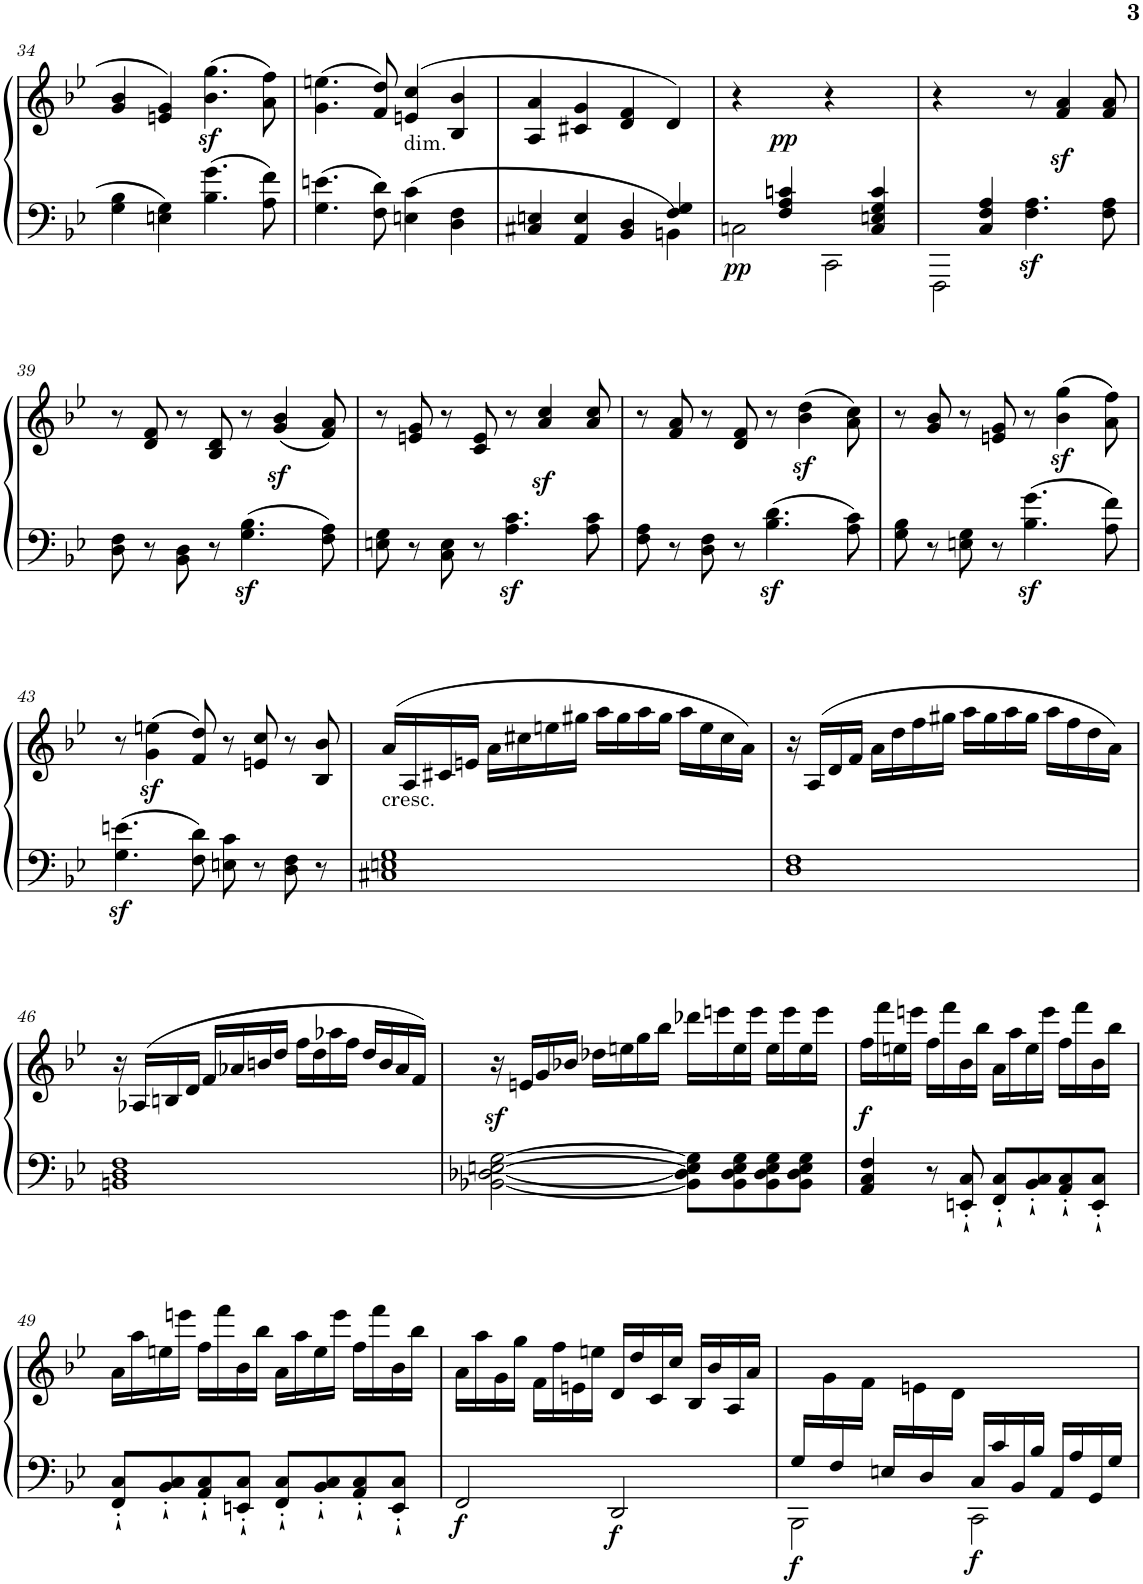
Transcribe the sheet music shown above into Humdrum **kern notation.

**kern	**kern	**dynam
*part1	*part1	*part1
*staff2	*staff1	*staff1/2
*I"Piano	*	*
*I'Pno	*	*
!!LO:PB:g=z
*clefF4	*clefG2	*
*k[b-e-]	*k[b-e-]	*
*B-:	*B-:	*
*M4/4	*M4/4	*
*met(c)	*met(c)	*
=34	=34	=34
4G\ 4B-\	4g/ 4b-/	.
4En\ 4G\	4en/ 4g/	.
4.B-\ 4.g\	(4.b-\z< 4.gg\z<	.
8A\ 8f\	8a\ 8ff\)	.
=35	=35	=35
4.G\ 4.en\	(4.g\ 4.een\	.
8F\ 8d\	8f/ 8dd/)	.
!	!LO:TX:b:t=dim.	!
4En\ 4c\	(4en/ 4cc/	.
4D\ 4F\	4B-/ 4b-/	.
=36	=36	=36
*^	*	*
2.ryy	4C#X/ 4En/	4A/ 4a/	.
.	4AA/ 4E/	4c#X/ 4g/	.
.	4BB-/ 4D/	4d/ 4f/	.
4F/ 4G/	4BBn\	4d/)	.
=37	=37	=37	=37
!	!	!	!LO:DY:b=2
4ryy	2Cn\	4r	pp
!	!	!	!LO:DY:b
4F/ 4A/ 4cn/	.	4ryy	pp
4ryy	2CC\	4r	.
4C/ 4En/ 4G/ 4c/	.	4ryy	.
=38	=38	=38	=38
4ryy	2FFF\	4r	.
4C/ 4F/ 4A/	.	4ryy	.
!	!	!	!LO:DY:b=2
2ryy	4.F\ 4.A\	8r	sf
.	.	4f/z< 4a/z<	.
.	8F\ 8A\	8f/ 8a/	.
!!LO:LB:g=z
=39	=39	=39	=39
*	*	*^	*
8ryy	8D\ 8F\	8r	8ryy	.
8r	8ryy	8ryy	8d/ 8f/	.
8ryy	8BB-\ 8D\	8r	8ryy	.
8r	2ryy	8ryy	8B-/ 8d/	.
!	!	!	!	!LO:DY:b=2
4.G\ 4.B-\	.	8r	2ryy	sf
!	!	!	!	!LO:DY:b
.	.	(4g/ 4b-/	.	sf
8F\ 8A\	8ryy	8f/ 8a/)	.	.
=40	=40	=40	=40	=40
8ryy	8En\ 8G\	8r	8ryy	.
8r	8ryy	8ryy	8en/ 8g/	.
8ryy	8C\ 8E\	8r	8ryy	.
8r	2ryy	8ryy	8c/ 8e/	.
!	!	!	!	!LO:DY:b=2
4.A\ 4.c\	.	8r	2ryy	sf
!	!	!	!	!LO:DY:b
.	.	4a/ 4cc/	.	sf
8A\ 8c\	8ryy	8a/ 8cc/	.	.
=41	=41	=41	=41	=41
8ryy	8F\ 8A\	8r	8ryy	.
8r	8ryy	8ryy	8f/ 8a/	.
8ryy	8D\ 8F\	8r	8ryy	.
8r	2ryy	8ryy	8d/ 8f/	.
!	!	!	!	!LO:DY:b=2
4.B-\ 4.d\	.	8r	2ryy	sf
!	!	!	!	!LO:DY:b
.	.	(4b-\ 4dd\	.	sf
8A\ 8c\	8ryy	8a\ 8cc\)	.	.
=42	=42	=42	=42	=42
8ryy	8G\ 8B-\	8r	8ryy	.
8r	8ryy	8ryy	8g/ 8b-/	.
8ryy	8En\ 8G\	8r	8ryy	.
8r	2ryy	8ryy	8en/ 8g/	.
!	!	!	!	!LO:DY:b=2
4.B-\ 4.g\	.	8r	2ryy	sf
!	!	!	!	!LO:DY:b
.	.	(4b-\ 4gg\	.	sf
8A\ 8f\	8ryy	8a\ 8ff\)	.	.
!!LO:LB:g=z	!!
=43	=43	=43	=43	=43
!	!	!	!	!LO:DY:b=2
4.G\ 4.en\	2ryy	8r	8ryy	sf
!	!	!	!	!LO:DY:b
*	*	*v	*v	*
.	.	(4g\ 4een\	sf
8F\ 8d\	.	8f/ 8dd/)	.
8ryy	8En\ 8c\	8r	.
*	*	*^	*
8r	8ryy	8ryy	8en/ 8cc/	.
8ryy	8D\ 8F\	8r	8ryy	.
8r	8ryy	8ryy	8B-/ 8b-/	.
=44	=44	=44	=44	=44
!	!	!LO:TX:b:t=cresc.	!	!
*v	*v	*	*	*
*	*v	*v	*
1C#X 1En 1G	(16a/LL	.
.	16A/	.
.	16c#X/	.
.	16en/JJ	.
.	16a\LL	.
.	16cc#X\	.
.	16een\	.
.	16gg#X\JJ	.
.	16aa\LL	.
.	16gg#\	.
.	16aa\	.
.	16gg#\JJ	.
.	16aa\LL	.
.	16ee\	.
.	16cc#\	.
.	16a\JJ)	.
=45	=45	=45
1D 1F	16r	.
.	(16A/LL	.
.	16d/	.
.	16f/JJ	.
.	16a\LL	.
.	16dd\	.
.	16ff\	.
.	16gg#X\JJ	.
.	16aa\LL	.
.	16gg#\	.
.	16aa\	.
.	16gg#\JJ	.
.	16aa\LL	.
.	16ff\	.
.	16dd\	.
.	16a\JJ)	.
!!LO:LB:g=z
=46	=46	=46
1BBn 1D 1F	16r	.
.	(16A-X/LL	.
.	16Bn/	.
.	16d/JJ	.
.	16f/LL	.
.	16a-X/	.
.	16bn/	.
.	16dd/JJ	.
.	16ff\LL	.
.	16dd\	.
.	16aa-X\	.
.	16ff\JJ	.
.	16dd/LL	.
.	16b/	.
.	16a-/	.
.	16f/JJ)	.
=47	=47	=47
!	!	!LO:DY:b
[2BB-X\ [2D-X\ [2En\ [2G\	16r	sf
.	16en/LL	.
.	16g/	.
.	16b-X/JJ	.
.	16dd-X\LL	.
.	16een\	.
.	16gg\	.
.	16bb-\JJ	.
8BB-\] 8D-\] 8E\] 8G\]L	16ddd-X\LL	.
.	16eeen\	.
8BB-\ 8D-\ 8E\ 8G\	16ee\	.
.	16eee\JJ	.
8BB-\ 8D-\ 8E\ 8G\	16ee\LL	.
.	16eee\	.
8BB-\ 8D-\ 8E\ 8G\J	16ee\	.
.	16eee\JJ	.
=48	=48	=48
!	!	!LO:DY:b
4AA/ 4C/ 4F/	16ff\LL	f
.	16fff\	.
.	16een\	.
.	16eeen\JJ	.
8r	16ff\LL	.
.	16fff\	.
8EEn/'` 8C/'`	16b-\	.
.	16bb-\JJ	.
8FF/'` 8C/'`L	16a\LL	.
.	16aa\	.
8BB-/'` 8C/'`	16ee\	.
.	16eee\JJ	.
8AA/'` 8C/'`	16ff\LL	.
.	16fff\	.
8EE/'` 8C/'`J	16b-\	.
.	16bb-\JJ	.
!!LO:LB:g=z
=49	=49	=49
8FF/'` 8C/'`L	16a\LL	.
.	16aa\	.
8BB-/'` 8C/'`	16een\	.
.	16eeen\JJ	.
8AA/'` 8C/'`	16ff\LL	.
.	16fff\	.
8EEn/'` 8C/'`J	16b-\	.
.	16bb-\JJ	.
8FF/'` 8C/'`L	16a\LL	.
.	16aa\	.
8BB-/'` 8C/'`	16ee\	.
.	16eee\JJ	.
8AA/'` 8C/'`	16ff\LL	.
.	16fff\	.
8EE/'` 8C/'`J	16b-\	.
.	16bb-\JJ	.
=50	=50	=50
!	!	!LO:DY:b=2
2FF/	16a\LL	f
.	16aa\	.
.	16g\	.
.	16gg\JJ	.
.	16f\LL	.
.	16ff\	.
.	16en\	.
.	16een\JJ	.
!	!	!LO:DY:b=2
2DD/	16d/LL	f
.	16dd/	.
.	16c/	.
.	16cc/JJ	.
.	16B-/LL	.
.	16b-/	.
.	16A/	.
.	16a/JJ	.
=51	=51	=51
*^	*	*
!	!	!	!LO:DY:b=2
16G/LL	2BBB-\	16ryy	f
16ryy	.	16g\	.
16F/	.	16ryy	.
16ryy	.	16f\JJ	.
16En/LL	.	16ryy	.
16ryy	.	16en\	.
16D/	.	16ryy	.
16ryy	.	16d\JJ	.
!	!	!	!LO:DY:b=2
16C/LL	2CC\	2ryy	f
16c/	.	.	.
16BB-/	.	.	.
16B-/JJ	.	.	.
16AA/LL	.	.	.
16A/	.	.	.
16GG/	.	.	.
16G/JJ	.	.	.
*v	*v	*	*
=	=	=
*-	*-	*-
